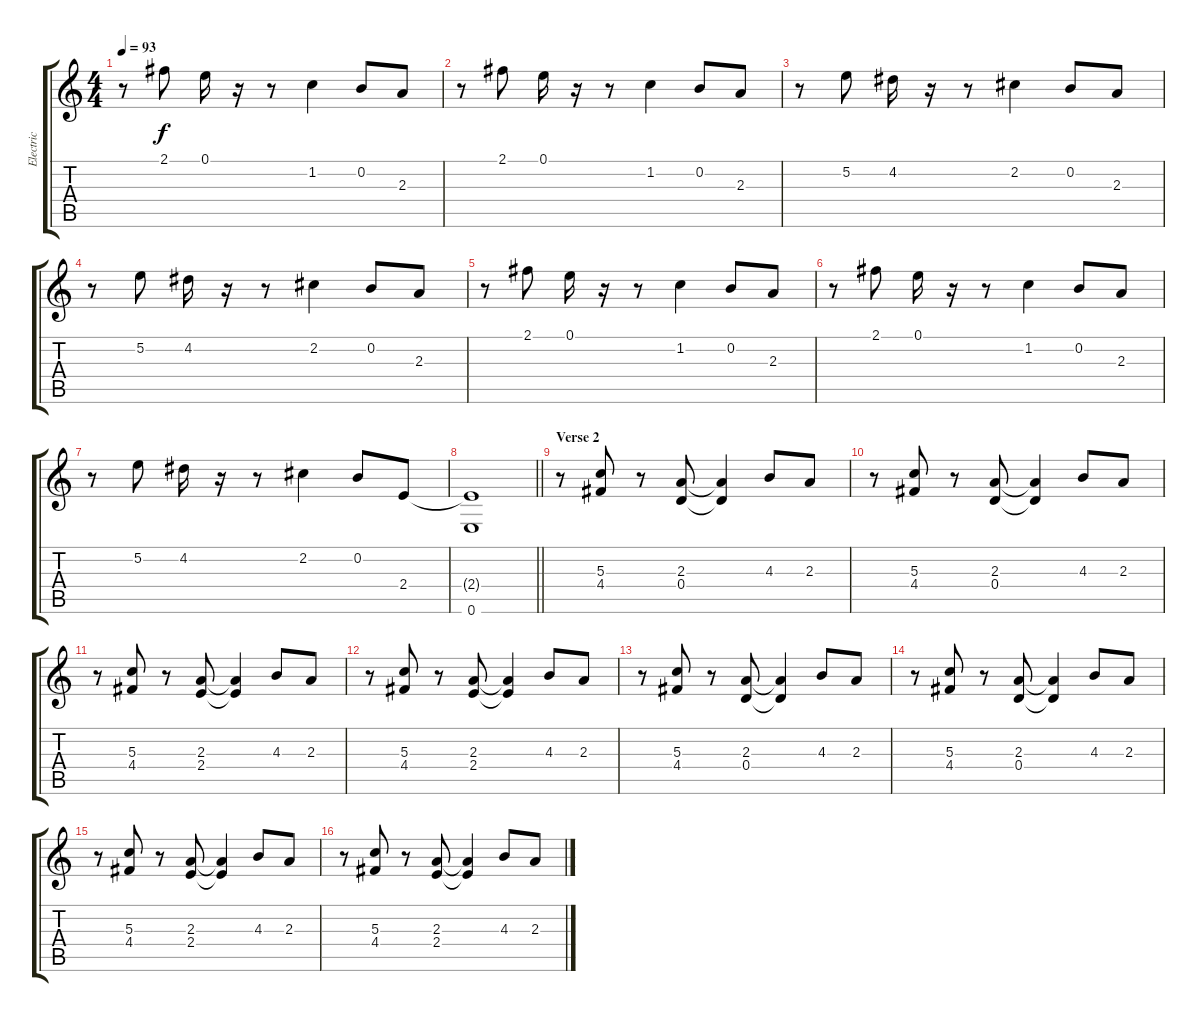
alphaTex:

\track ("Electric" "Electric") {instrument overdrivenguitar}
\staff {score tabs}
\tuning (E4 B3 G3 D3 A2 E2) {hide}
\ts (4 4)
\tempo 93
\clef g2
\ks c
r.8{dy f} 2.1.8 0.1.16 r.16 r.8 1.2.4 0.2.8 2.3.8 |
r.8 2.1.8 0.1.16 r.16 r.8 1.2.4 0.2.8 2.3.8 |
r.8 5.2.8 4.2.16 r.16 r.8 2.2.4 0.2.8 2.3.8 |
r.8 5.2.8 4.2.16 r.16 r.8 2.2.4 0.2.8 2.3.8 |
r.8 2.1.8 0.1.16 r.16 r.8 1.2.4 0.2.8 2.3.8 |
r.8 2.1.8 0.1.16 r.16 r.8 1.2.4 0.2.8 2.3.8 |
r.8 5.2.8 4.2.16 r.16 r.8 2.2.4 0.2.8 2.4.8 |
\barLineRight lightlight
(2.4{t} 0.6).1 |
\section ("" "Verse 2")
r.8 (5.3 4.4).8 r.8 (2.3 0.4).8 (2.3{t} 0.4{t}).4 4.3.8 2.3.8 |
r.8 (5.3 4.4).8 r.8 (2.3 0.4).8 (2.3{t} 0.4{t}).4 4.3.8 2.3.8 |
r.8 (5.3 4.4).8 r.8 (2.3 2.4).8 (2.3{t} 2.4{t}).4 4.3.8 2.3.8 |
r.8 (5.3 4.4).8 r.8 (2.3 2.4).8 (2.3{t} 2.4{t}).4 4.3.8 2.3.8 |
r.8 (5.3 4.4).8 r.8 (2.3 0.4).8 (2.3{t} 0.4{t}).4 4.3.8 2.3.8 |
r.8 (5.3 4.4).8 r.8 (2.3 0.4).8 (2.3{t} 0.4{t}).4 4.3.8 2.3.8 |
r.8 (5.3 4.4).8 r.8 (2.3 2.4).8 (2.3{t} 2.4{t}).4 4.3.8 2.3.8 |
r.8 (5.3 4.4).8 r.8 (2.3 2.4).8 (2.3{t} 2.4{t}).4 4.3.8 2.3.8
